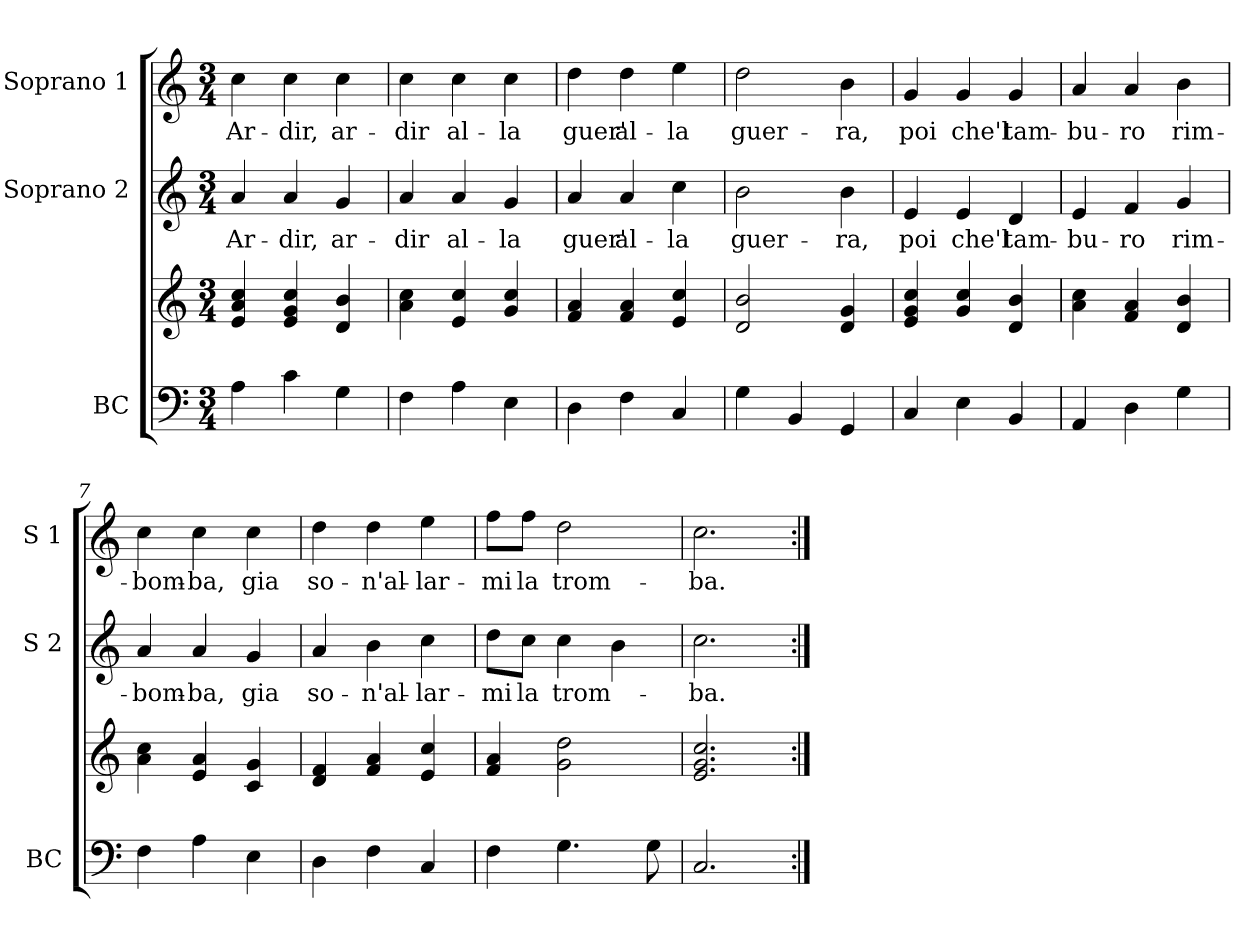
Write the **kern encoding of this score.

**kern	**kern	**kern	**text	**kern	**text
*part3	*part3	*part2	*part2	*part1	*part1
*staff4	*staff3	*staff2	*staff2	*staff1	*staff1
*I"BC	*	*I"Soprano 2	*	*I"Soprano 1	*
*I'BC	*	*I'S 2	*	*I'S 1	*
*clefF4	*clefG2	*clefG2	*	*clefG2	*
*k[]	*k[]	*k[]	*	*k[]	*
*C:	*C:	*C:	*	*C:	*
*M3/4	*M3/4	*M3/4	*	*M3/4	*
=1	=1	=1	=1	=1	=1
4A\	4e/ 4a/ 4cc/	4a/	Ar-	4cc\	Ar-
4c\	4e/ 4g/ 4cc/	4a/	-dir,	4cc\	-dir,
4G\	4d/ 4b/	4g/	ar-	4cc\	ar-
=2	=2	=2	=2	=2	=2
4F\	4a\ 4cc\	4a/	-dir	4cc\	-dir
4A\	4e/ 4cc/	4a/	al-	4cc\	al-
4E\	4g/ 4cc/	4g/	-la	4cc\	-la
=3	=3	=3	=3	=3	=3
4D\	4f/ 4a/	4a/	guer'	4dd\	guer'
4F\	4f/ 4a/	4a/	al-	4dd\	al-
4C/	4e/ 4cc/	4cc\	-la	4ee\	-la
=4	=4	=4	=4	=4	=4
4G\	2d/ 2b/	2b\	guer-	2dd\	guer-
4BB/	.	.	.	.	.
4GG/	4d/ 4g/	4b\	-ra,	4b\	-ra,
=5	=5	=5	=5	=5	=5
4C/	4e/ 4g/ 4cc/	4e/	poi	4g/	poi
4E\	4g/ 4cc/	4e/	che'l	4g/	che'l
4BB/	4d/ 4b/	4d/	tam-	4g/	tam-
!!LO:LB:g=z
=6	=6	=6	=6	=6	=6
4AA/	4a\ 4cc\	4e/	-bu-	4a/	-bu-
4D\	4f/ 4a/	4f/	-ro	4a/	-ro
4G\	4d/ 4b/	4g/	rim-	4b\	rim-
=7	=7	=7	=7	=7	=7
4F\	4a\ 4cc\	4a/	-bom-	4cc\	-bom-
4A\	4e/ 4a/	4a/	-ba,	4cc\	-ba,
4E\	4c/ 4g/	4g/	gia	4cc\	gia
=8	=8	=8	=8	=8	=8
4D\	4d/ 4f/	4a/	so-	4dd\	so-
4F\	4f/ 4a/	4b\	-n'al-	4dd\	-n'al-
4C/	4e/ 4cc/	4cc\	-lar-	4ee\	-lar-
=9	=9	=9	=9	=9	=9
4F\	4f/ 4a/	8dd\L	-mi	8ff\L	-mi
.	.	8cc\J	la	8ff\J	la
4.G\	2g\ 2dd\	4cc\	trom-	2dd\	trom-
.	.	4b\	.	.	.
8G\	.	.	.	.	.
=10	=10	=10	=10	=10	=10
2.C/	2.e/ 2.g/ 2.cc/	2.cc\	-ba.	2.cc\	-ba.
=:|!	=:|!	=:|!	=:|!	=:|!	=:|!
*-	*-	*-	*-	*-	*-
